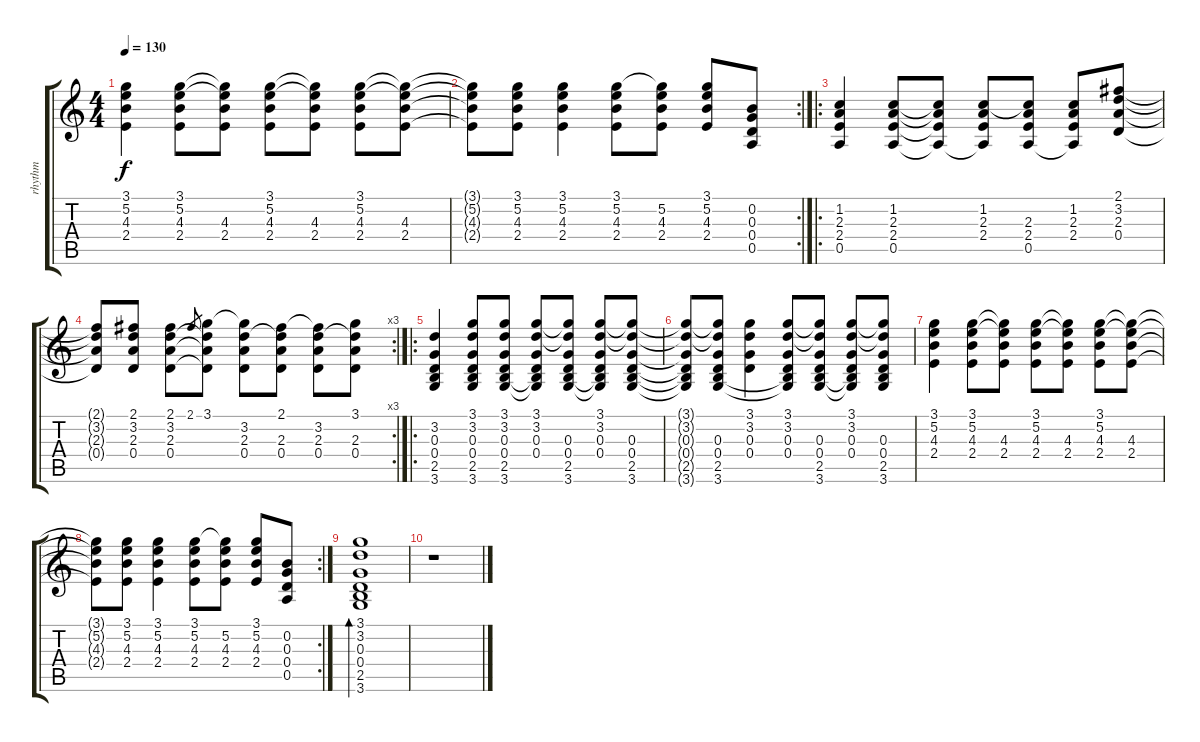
\track ("rhythm" "rhythm") {instrument electricguitarclean}
\staff {score tabs}
\tuning (E4 B3 G3 D3 A2 E2) {hide}
\ts (4 4)
\tempo 130
\clef g2
\ks c
(3.1 5.2 4.3 2.4).4{dy f} (3.1 5.2 4.3 2.4).8 (3.1{t} 5.2{t} 4.3 2.4).8 (3.1 5.2 4.3 2.4).8 (3.1{t} 5.2{t} 4.3 2.4).8 (3.1 5.2 4.3 2.4).8 (3.1{t} 5.2{t} 4.3 2.4).8 |
\rc 2
(3.1{t} 5.2{t} 4.3{t} 2.4{t}).8 (3.1 5.2 4.3 2.4).8 (3.1 5.2 4.3 2.4).4 (3.1 5.2 4.3 2.4).8 (3.1{t} 5.2 4.3 2.4).8 (3.1 5.2 4.3 2.4).8 (0.2 0.3 0.4 0.5).8 |
\ro
(1.2 2.3 2.4 0.5).4 (1.2 2.3 2.4 0.5).8 (1.2{t} 2.3{t} 2.4{t} 0.5{t}).8 (1.2 2.3 2.4 0.5{t}).8 (1.2{t} 2.3 2.4 0.5).8 (1.2 2.3 2.4 0.5{t}).8 (2.1 3.2 2.3 0.4).8 |
\rc 3
(2.1{t} 3.2{t} 2.3{t} 0.4{t}).8 (2.1 3.2 2.3 0.4).8 (2.1 3.2 2.3 0.4).8 2.1.8{gr} (3.1 3.2{t} 2.3{t} 0.4{t}).8 (3.1{t} 3.2 2.3 0.4).8 (2.1 3.2{t} 2.3 0.4).8 (2.1{t} 3.2 2.3 0.4).8 (3.1 3.2{t} 2.3 0.4).8 |
\ro
(3.2 0.3 0.4 2.5 3.6).4 (3.1 3.2 0.3 0.4 2.5 3.6).8 (3.1 3.2 0.3 0.4 2.5 3.6).8 (3.1 3.2 0.3 0.4 2.5{t} 3.6{t}).8 (3.1{t} 3.2{t} 0.3 0.4 2.5 3.6).8 (3.1 3.2 0.3 0.4 2.5{t} 3.6{t}).8 (3.1{t} 3.2{t} 0.3 0.4 2.5 3.6).8 |
(3.1{t} 3.2{t} 0.3{t} 0.4{t} 2.5{t} 3.6{t}).8 (3.1{t} 3.2{t} 0.3 0.4 2.5 3.6).8 (3.1 3.2 0.3 0.4).4 (3.1 3.2 0.3 0.4 2.5{t} 3.6{t}).8 (3.1{t} 3.2{t} 0.3 0.4 2.5 3.6).8 (3.1 3.2 0.3 0.4 2.5{t} 3.6{t}).8 (3.1{t} 3.2{t} 0.3 0.4 2.5 3.6).8 |
(3.1 5.2 4.3 2.4).4 (3.1 5.2 4.3 2.4).8 (3.1{t} 5.2{t} 4.3 2.4).8 (3.1 5.2 4.3 2.4).8 (3.1{t} 5.2{t} 4.3 2.4).8 (3.1 5.2 4.3 2.4).8 (3.1{t} 5.2{t} 4.3 2.4).8 |
\rc 2
(3.1{t} 5.2{t} 4.3{t} 2.4{t}).8 (3.1 5.2 4.3 2.4).8 (3.1 5.2 4.3 2.4).4 (3.1 5.2 4.3 2.4).8 (3.1{t} 5.2 4.3 2.4).8 (3.1 5.2 4.3 2.4).8 (0.2 0.3 0.4 0.5).8 |
(3.1 3.2 0.3 0.4 2.5 3.6).1{bd 240} |
r.1
